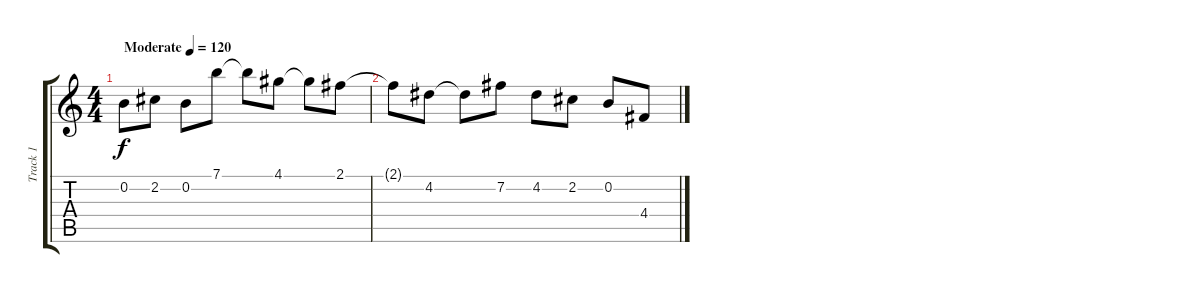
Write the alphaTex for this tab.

\track ("Track 1" "Track 1") {instrument acousticguitarsteel}
\staff {score tabs}
\tuning (E4 B3 G3 D3 A2 E2) {hide}
\ts (4 4)
\tempo (120 "Moderate")
\clef g2
\ks c
0.2.8{dy f instrument acousticguitarsteel} 2.2.8 0.2.8 7.1.8 7.1{t}.8 4.1.8 4.1{t}.8 2.1.8 |
2.1{t}.8 4.2.8 4.2{t}.8 7.2.8 4.2.8 2.2.8 0.2.8 4.4.8
